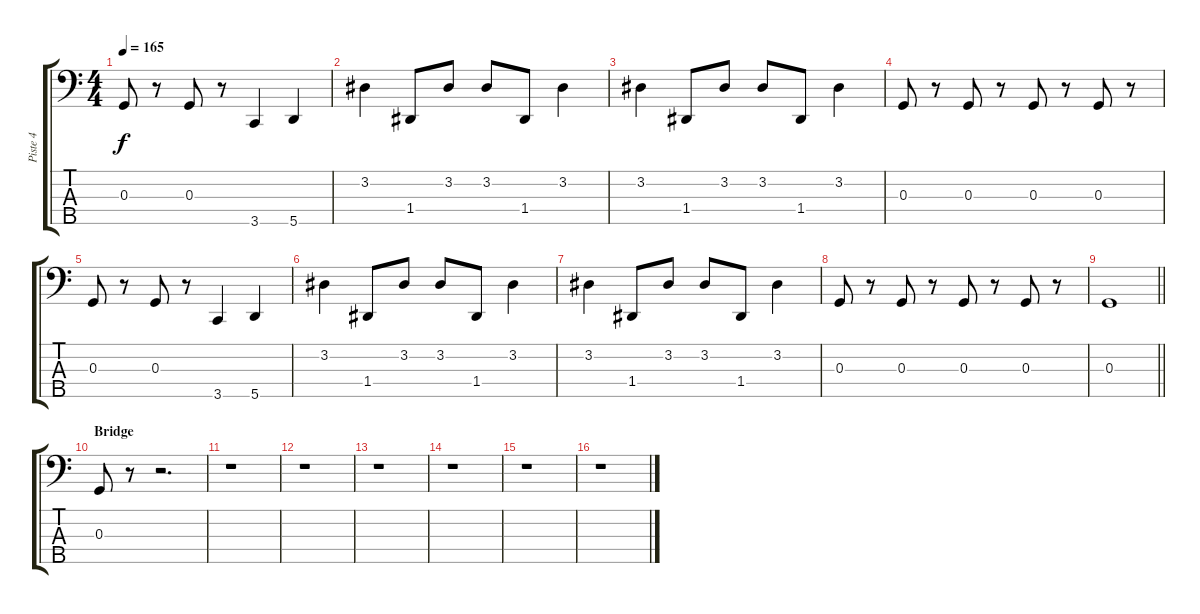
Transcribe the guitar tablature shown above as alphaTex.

\track ("Piste 4" "Piste 4") {instrument electricbasspick}
\staff {score tabs}
\tuning (F2 C2 G1 D1 A0) {hide}
\ts (4 4)
\tempo 165
\clef f4
\ks c
0.3.8{dy f} r.8 0.3.8 r.8 3.5.4 5.5.4 |
3.2.4 1.4.8 3.2.8 3.2.8 1.4.8 3.2.4 |
3.2.4 1.4.8 3.2.8 3.2.8 1.4.8 3.2.4 |
0.3.8 r.8 0.3.8 r.8 0.3.8 r.8 0.3.8 r.8 |
0.3.8 r.8 0.3.8 r.8 3.5.4 5.5.4 |
3.2.4 1.4.8 3.2.8 3.2.8 1.4.8 3.2.4 |
3.2.4 1.4.8 3.2.8 3.2.8 1.4.8 3.2.4 |
0.3.8 r.8 0.3.8 r.8 0.3.8 r.8 0.3.8 r.8 |
\barLineRight lightlight
0.3.1 |
\section ("" "Bridge")
0.3.8 r.8 r.2{d} |
r.1 |
r.1 |
r.1 |
r.1 |
r.1 |
r.1
